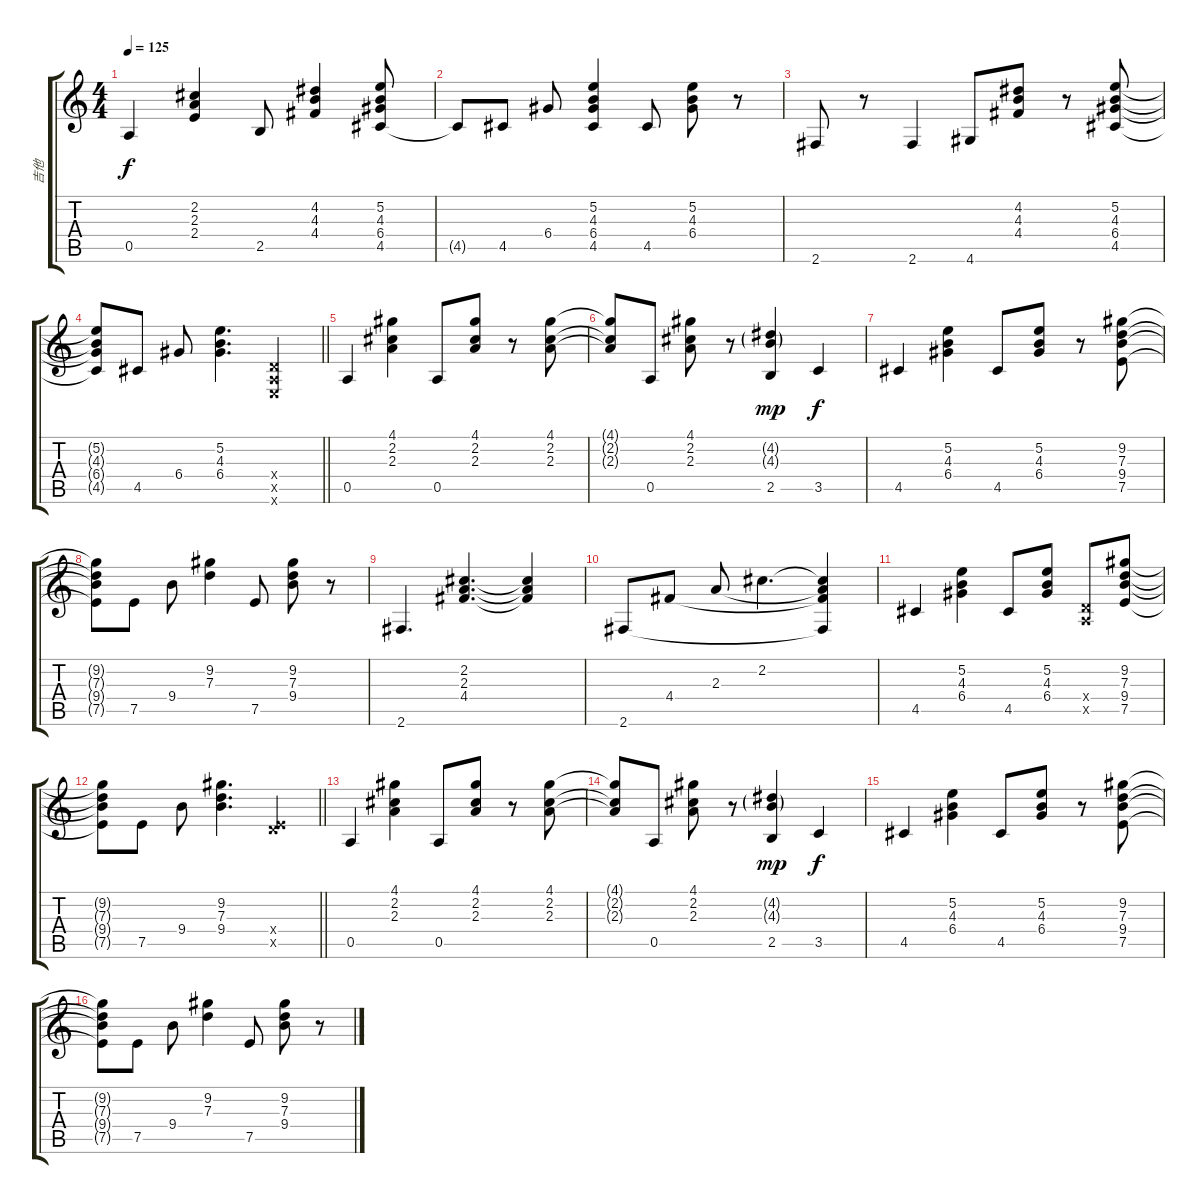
\track ("吉他" "吉他") {instrument acousticguitarsteel}
\staff {score tabs}
\tuning (E4 B3 G3 D3 A2 E2) {hide}
\ts (4 4)
\tempo 125
\clef g2
\ks c
0.5.4{dy f} (2.2 2.3 2.4).4 2.5.8 (4.2 4.3 4.4).4 (5.2 4.3 6.4 4.5).8 |
4.5{t}.8 4.5.8 6.4.8 (5.2 4.3 6.4 4.5).4 4.5.8 (5.2 4.3 6.4).8 r.8 |
2.6.8 r.8 2.6.4 4.6.8 (4.2 4.3 4.4).8 r.8 (5.2 4.3 6.4 4.5).8 |
\barLineRight lightlight
(5.2{t} 4.3{t} 6.4{t} 4.5{t}).8 4.5.8 6.4.8 (5.2 4.3 6.4).4{d} (0.4{x} 0.5{x} 0.6{x}).4 |
0.5.4 (4.1 2.2 2.3).4 0.5.8 (4.1 2.2 2.3).8 r.8 (4.1 2.2 2.3).8 |
(4.1{t} 2.2{t} 2.3{t}).8 0.5.8 (4.1 2.2 2.3).8 r.8 (4.2{g} 4.3{g} 2.5).4{dy mp} 3.5.4{dy f} |
4.5.4 (5.2 4.3 6.4).4 4.5.8 (5.2 4.3 6.4).8 r.8 (9.2 7.3 9.4 7.5).8 |
(9.2{t} 7.3{t} 9.4{t} 7.5{t}).8 7.5.8 9.4.8 (9.2 7.3).4 7.5.8 (9.2 7.3 9.4).8 r.8 |
2.6.4{d} (2.2 2.3 4.4).4{d} (2.2{t} 2.3{t} 4.4{t}).4 |
2.6.8 4.4.8 2.3.8 2.2.4{d} (2.2{t} 2.3{t} 4.4{t} 2.6{t}).4 |
4.5.4 (5.2 4.3 6.4).4 4.5.8 (5.2 4.3 6.4).8 (0.4{x} 0.5{x}).8 (9.2 7.3 9.4 7.5).8 |
\barLineRight lightlight
(9.2{t} 7.3{t} 9.4{t} 7.5{t}).8 7.5.8 9.4.8 (9.2 7.3 9.4).4{d} (0.4{x} 7.5{x}).4 |
0.5.4 (4.1 2.2 2.3).4 0.5.8 (4.1 2.2 2.3).8 r.8 (4.1 2.2 2.3).8 |
(4.1{t} 2.2{t} 2.3{t}).8 0.5.8 (4.1 2.2 2.3).8 r.8 (4.2{g} 4.3{g} 2.5).4{dy mp} 3.5.4{dy f} |
4.5.4 (5.2 4.3 6.4).4 4.5.8 (5.2 4.3 6.4).8 r.8 (9.2 7.3 9.4 7.5).8 |
(9.2{t} 7.3{t} 9.4{t} 7.5{t}).8 7.5.8 9.4.8 (9.2 7.3).4 7.5.8 (9.2 7.3 9.4).8 r.8
